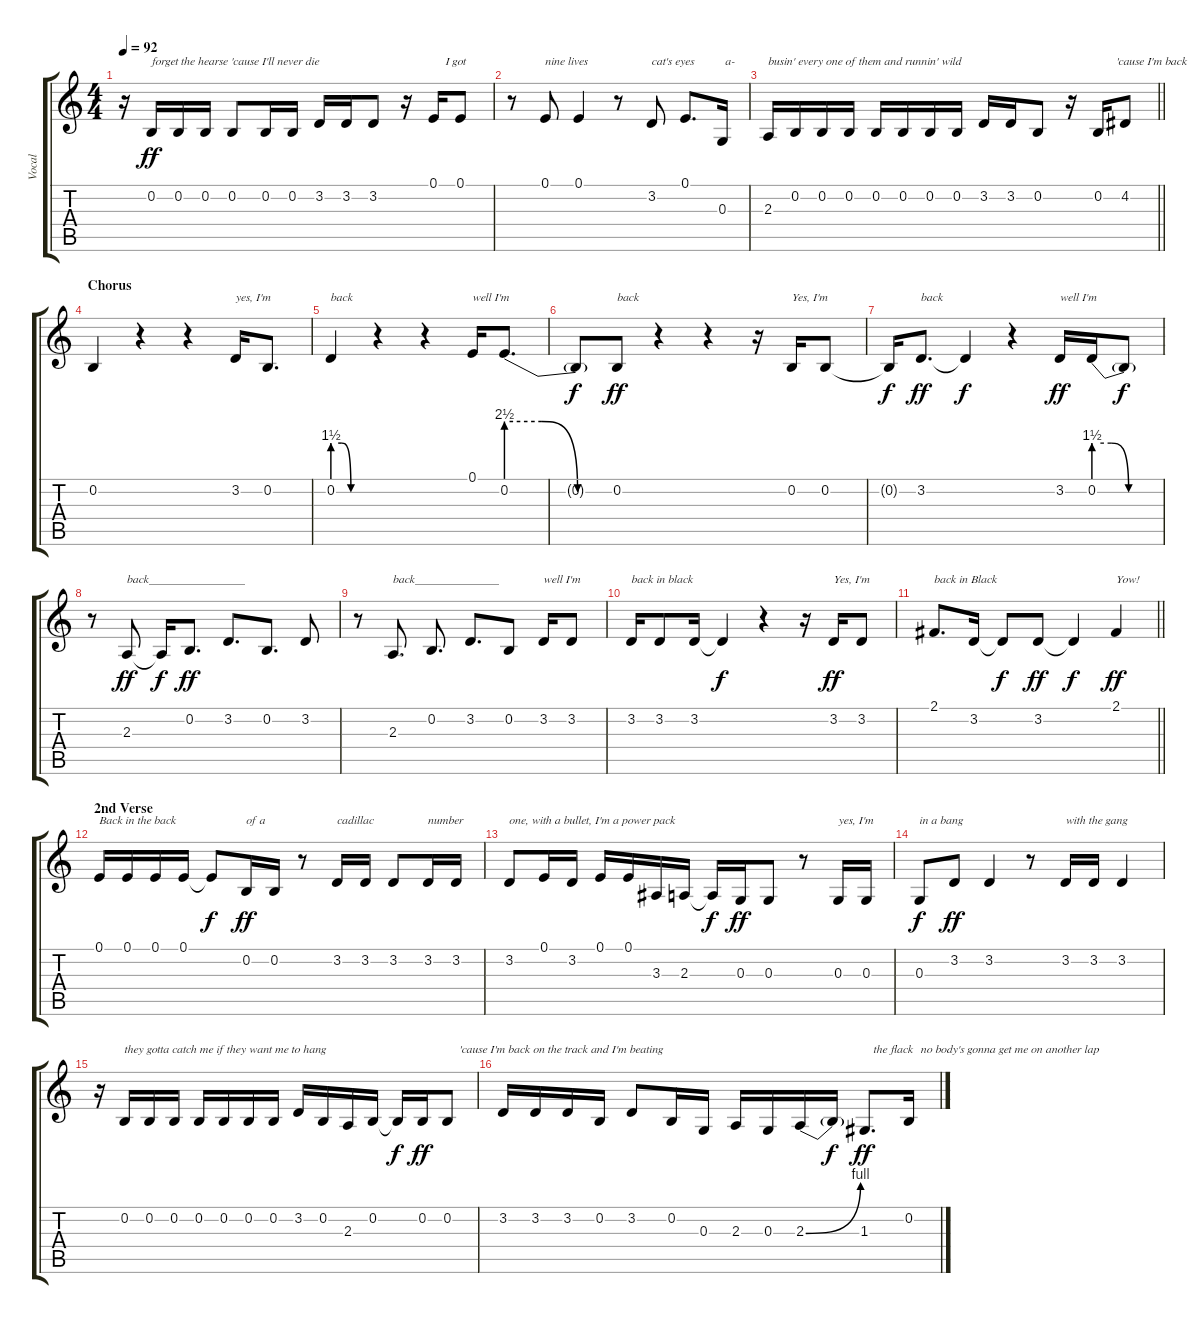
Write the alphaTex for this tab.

\track ("Vocal" "Vocal") {instrument cello}
\staff {score tabs}
\tuning (E4 B3 G3 D3 A2 E2) {hide}
\ts (4 4)
\tempo 92
\clef g2
\ks c
r.16{dy ff} 0.2.16{txt "forget the hearse 'cause I'll never die"} 0.2.16 0.2.16 0.2.8 0.2.16 0.2.16 3.2.16 3.2.16 3.2.8 r.16 0.1.16{txt "    I got"} 0.1.8 |
r.8 0.1.8{txt "nine lives"} 0.1.4 r.8 3.2.8{txt "cat's eyes"} 0.1.8{d} 0.3.16{txt " a-"} |
\barLineRight lightlight
2.3.16{txt "busin' every one of them and runnin' wild"} 0.2.16 0.2.16 0.2.16 0.2.16 0.2.16 0.2.16 0.2.16 3.2.16 3.2.16 0.2.8 r.16 0.2.16{txt "      'cause I'm back"} 4.2.8 |
\section ("" "Chorus")
0.2.4 r.4 r.4 3.2.16{txt "yes, I'm"} 0.2.8{d} |
0.2{be (custom 0 6 15 6 30 0 40 0 60 0)}.4{txt "back"} r.4 r.4 0.1.16{txt "well I'm"} 0.2{be (custom 0 10 20 10 40 0 60 0)}.8{d} |
0.2{t}.8{dy f} 0.2.8{txt "back" dy ff} r.4 r.4 r.16 0.2.16{txt "Yes, I'm"} 0.2.8 |
0.2{t}.16{dy f} 3.2.8{d txt "back" dy ff} 3.2{t}.4{dy f} r.4 3.2.16{txt "well I'm" dy ff} 0.2{be (custom 0 6 15 6 30 0 40 0 60 0)}.16 0.2{t}.8{dy f} |
r.8 2.3.8{txt "back________________" dy ff} 2.3{t}.16{dy f} 0.2.8{d dy ff} 3.2.8{d} 0.2.8{d} 3.2.8 |
r.8 2.3.8{d txt "back______________"} 0.2.8{d} 3.2.8{d} 0.2.8 3.2.16{txt "well I'm"} 3.2.8 |
3.2.16{txt "back in black"} 3.2.8 3.2.16 3.2{t}.4{dy f} r.4 r.16 3.2.16{txt "Yes, I'm" dy ff} 3.2.8 |
\barLineRight lightlight
2.1.8{d txt "back in Black"} 3.2.16 3.2{t}.8{dy f} 3.2.8{dy ff} 3.2{t}.4{dy f} 2.1.4{txt "Yow!" dy ff} |
\section ("" "2nd Verse")
0.1.16{txt "Back in the back"} 0.1.16 0.1.16 0.1.16 0.1{t}.8{dy f} 0.2.16{txt "of a" dy ff} 0.2.16 r.8 3.2.16{txt "cadillac"} 3.2.16 3.2.8 3.2.16{txt "number"} 3.2.16 |
3.2.8{txt "one, with a bullet, I'm a power pack"} 0.1.16 3.2.16 0.1.16 0.1.16 3.3.16 2.3.16 2.3{t}.16{dy f} 0.3.16{dy ff} 0.3.8 r.8 0.3.16{txt "yes, I'm"} 0.3.16 |
0.3.8{txt "in a bang" dy f} 3.2.8{dy ff} 3.2.4 r.8 3.2.16{txt "with the gang"} 3.2.16 3.2.4 |
r.16 0.2.16{txt "they gotta catch me if they want me to hang"} 0.2.16 0.2.16 0.2.16 0.2.16 0.2.16 0.2.16 3.2.16 0.2.16 2.3.16 0.2.16 0.2{t}.16{dy f} 0.2.16{dy ff} 0.2.8{txt "    'cause I'm back on the track and I'm beating"} |
3.2.16 3.2.16 3.2.16 0.2.16 3.2.8 0.2.16 0.3.16 2.3.16 0.3.16 2.3{be (bend 0 0 60 4)}.16 2.3{t}.16{dy f} 1.3.8{d txt "   the flack" dy ff} 0.2.16{txt "    no body's gonna get me on another lap"}
